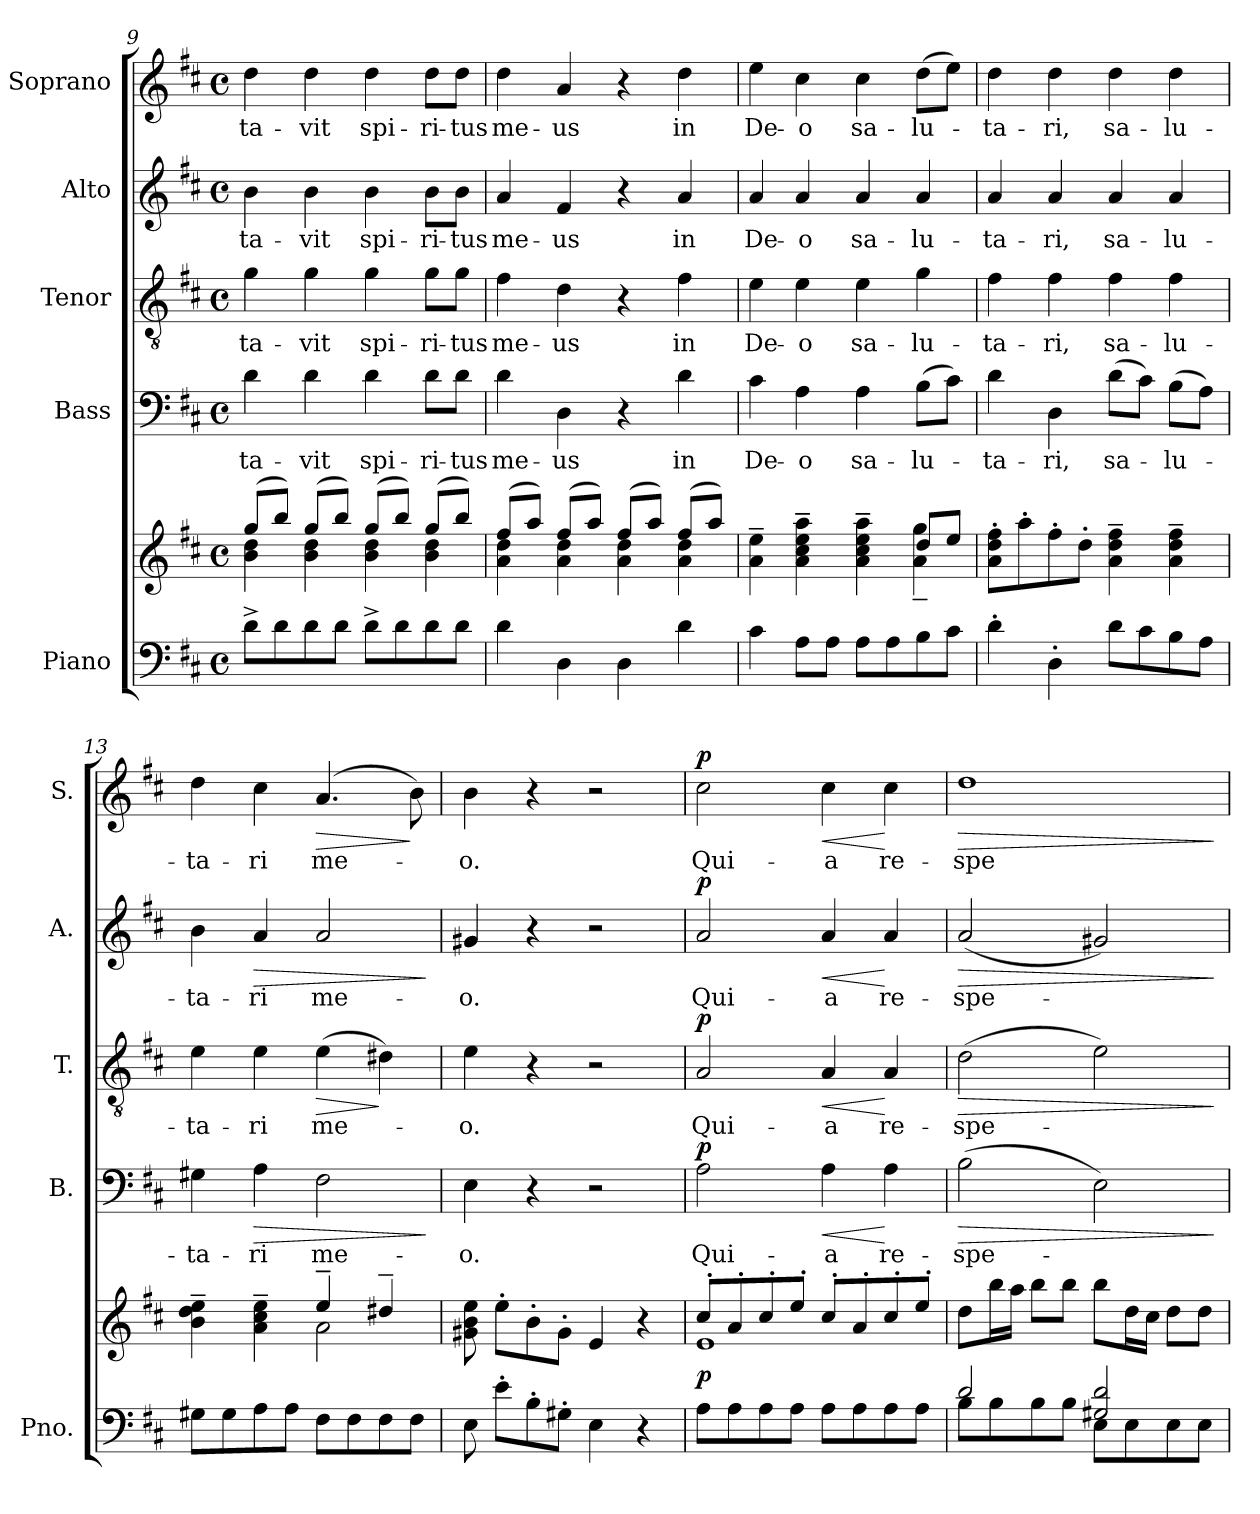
**kern	**kern	**dynam	**kern	**text	**dynam	**kern	**text	**dynam	**kern	**text	**dynam	**kern	**text	**dynam
*part5	*part5	*part5	*part4	*part4	*part4	*part3	*part3	*part3	*part2	*part2	*part2	*part1	*part1	*part1
*staff6	*staff5	*staff5/6	*staff4	*staff4	*staff4	*staff3	*staff3	*staff3	*staff2	*staff2	*staff2	*staff1	*staff1	*staff1
*I"Piano	*	*	*I"Bass	*	*	*I"Tenor	*	*	*I"Alto	*	*	*I"Soprano	*	*
*I'Pno.	*	*	*I'B.	*	*	*I'T.	*	*	*I'A.	*	*	*I'S.	*	*
!!LO:LB:g=z
*clefF4	*clefG2	*	*clefF4	*	*	*clefGv2	*	*	*clefG2	*	*	*clefG2	*	*
*	*	*	*	*	*	*ITrd7c12	*	*	*	*	*	*	*	*
*k[f#c#]	*k[f#c#]	*	*k[f#c#]	*	*	*k[f#c#]	*	*	*k[f#c#]	*	*	*k[f#c#]	*	*
*D:	*D:	*	*D:	*	*	*D:	*	*	*D:	*	*	*D:	*	*
*M4/4	*M4/4	*	*M4/4	*	*	*M4/4	*	*	*M4/4	*	*	*M4/4	*	*
*met(c)	*met(c)	*	*met(c)	*	*	*met(c)	*	*	*met(c)	*	*	*met(c)	*	*
=9	=9	=9	=9	=9	=9	=9	=9	=9	=9	=9	=9	=9	=9	=9
*	*^	*	*	*	*	*	*	*	*	*	*	*	*	*
!	!	!	!	!	!LO:LY:b:color=#000000	!	!	!	!	!	!	!	!	!	!
!	!	!	!	!	!	!	!	!LO:LY:b:color=#000000	!	!	!	!	!	!	!
!	!	!	!	!	!	!	!	!	!	!	!LO:LY:b:color=#000000	!	!	!	!
!	!	!	!	!	!	!	!	!	!	!	!	!	!	!LO:LY:b:color=#000000	!
8d^i\L	(8ggi/L	4bi\ 4ddi	.	4di\	-ta-	.	4Gi\	-ta-	.	4bi\	-ta-	.	4ddi\	-ta-	.
8di\	8bbi/J)	.	.	.	.	.	.	.	.	.	.	.	.	.	.
!	!	!	!	!	!LO:LY:b:color=#000000	!	!	!	!	!	!	!	!	!	!
!	!	!	!	!	!	!	!	!LO:LY:b:color=#000000	!	!	!	!	!	!	!
!	!	!	!	!	!	!	!	!	!	!	!LO:LY:b:color=#000000	!	!	!	!
!	!	!	!	!	!	!	!	!	!	!	!	!	!	!LO:LY:b:color=#000000	!
8di\	(8ggi/L	4bi\ 4ddi	.	4di\	-vit	.	4Gi\	-vit	.	4bi\	-vit	.	4ddi\	-vit	.
8di\J	8bbi/J)	.	.	.	.	.	.	.	.	.	.	.	.	.	.
!	!	!	!	!	!LO:LY:b:color=#000000	!	!	!	!	!	!	!	!	!	!
!	!	!	!	!	!	!	!	!LO:LY:b:color=#000000	!	!	!	!	!	!	!
!	!	!	!	!	!	!	!	!	!	!	!LO:LY:b:color=#000000	!	!	!	!
!	!	!	!	!	!	!	!	!	!	!	!	!	!	!LO:LY:b:color=#000000	!
8d^i\L	(8ggi/L	4bi\ 4ddi	.	4di\	spi-	.	4Gi\	spi-	.	4bi\	spi-	.	4ddi\	spi-	.
8di\	8bbi/J)	.	.	.	.	.	.	.	.	.	.	.	.	.	.
!	!	!	!	!	!LO:LY:b:color=#000000	!	!	!	!	!	!	!	!	!	!
!	!	!	!	!	!	!	!	!LO:LY:b:color=#000000	!	!	!	!	!	!	!
!	!	!	!	!	!	!	!	!	!	!	!LO:LY:b:color=#000000	!	!	!	!
!	!	!	!	!	!	!	!	!	!	!	!	!	!	!LO:LY:b:color=#000000	!
8di\	(8ggi/L	4bi\ 4ddi	.	8di\L	-ri-	.	8Gi\L	-ri-	.	8bi\L	-ri-	.	8ddi\L	-ri-	.
!	!	!	!	!	!LO:LY:b:color=#000000	!	!	!	!	!	!	!	!	!	!
!	!	!	!	!	!	!	!	!LO:LY:b:color=#000000	!	!	!	!	!	!	!
!	!	!	!	!	!	!	!	!	!	!	!LO:LY:b:color=#000000	!	!	!	!
!	!	!	!	!	!	!	!	!	!	!	!	!	!	!LO:LY:b:color=#000000	!
8di\J	8bbi/J)	.	.	8di\J	-tus	.	8Gi\J	-tus	.	8bi\J	-tus	.	8ddi\J	-tus	.
=10	=10	=10	=10	=10	=10	=10	=10	=10	=10	=10	=10	=10	=10	=10	=10
!	!	!	!	!	!LO:LY:b:color=#000000	!	!	!	!	!	!	!	!	!	!
!	!	!	!	!	!	!	!	!LO:LY:b:color=#000000	!	!	!	!	!	!	!
!	!	!	!	!	!	!	!	!	!	!	!LO:LY:b:color=#000000	!	!	!	!
!	!	!	!	!	!	!	!	!	!	!	!	!	!	!LO:LY:b:color=#000000	!
4di\	(8ff#i/L	4ai\ 4ddi	.	4di\	me-	.	4F#i\	me-	.	4ai/	me-	.	4ddi\	me-	.
.	8aai/J)	.	.	.	.	.	.	.	.	.	.	.	.	.	.
!	!	!	!	!	!LO:LY:b:color=#000000	!	!	!	!	!	!	!	!	!	!
!	!	!	!	!	!	!	!	!LO:LY:b:color=#000000	!	!	!	!	!	!	!
!	!	!	!	!	!	!	!	!	!	!	!LO:LY:b:color=#000000	!	!	!	!
!	!	!	!	!	!	!	!	!	!	!	!	!	!	!LO:LY:b:color=#000000	!
4Di\	(8ff#i/L	4ai\ 4ddi	.	4Di\	-us	.	4Di\	-us	.	4f#i/	-us	.	4ai/	-us	.
.	8aai/J)	.	.	.	.	.	.	.	.	.	.	.	.	.	.
4Di\	(8ff#i/L	4ai\ 4ddi	.	4r	.	.	4r	.	.	4r	.	.	4r	.	.
.	8aai/J)	.	.	.	.	.	.	.	.	.	.	.	.	.	.
!	!	!	!	!	!LO:LY:b:color=#000000	!	!	!	!	!	!	!	!	!	!
!	!	!	!	!	!	!	!	!LO:LY:b:color=#000000	!	!	!	!	!	!	!
!	!	!	!	!	!	!	!	!	!	!	!LO:LY:b:color=#000000	!	!	!	!
!	!	!	!	!	!	!	!	!	!	!	!	!	!	!LO:LY:b:color=#000000	!
4di\	(8ff#i/L	4ai\ 4ddi	.	4di\	in	.	4F#i\	in	.	4ai/	in	.	4ddi\	in	.
.	8aai/J)	.	.	.	.	.	.	.	.	.	.	.	.	.	.
=11	=11	=11	=11	=11	=11	=11	=11	=11	=11	=11	=11	=11	=11	=11	=11
!	!	!	!	!	!LO:LY:b:color=#000000	!	!	!	!	!	!	!	!	!	!
!	!	!	!	!	!	!	!	!LO:LY:b:color=#000000	!	!	!	!	!	!	!
!	!	!	!	!	!	!	!	!	!	!	!LO:LY:b:color=#000000	!	!	!	!
!	!	!	!	!	!	!	!	!	!	!	!	!	!	!LO:LY:b:color=#000000	!
4c#i\	4ai\~ 4eei~	2ryy	.	4c#i\	De-	.	4Ei\	De-	.	4ai/	De-	.	4eei\	De-	.
!	!	!	!	!	!LO:LY:b:color=#000000	!	!	!	!	!	!	!	!	!	!
!	!	!	!	!	!	!	!	!LO:LY:b:color=#000000	!	!	!	!	!	!	!
!	!	!	!	!	!	!	!	!	!	!	!LO:LY:b:color=#000000	!	!	!	!
!	!	!	!	!	!	!	!	!	!	!	!	!	!	!LO:LY:b:color=#000000	!
8Ai\L	4ai\~ 4cc#i~ 4eei~ 4aai~	.	.	4Ai\	-o	.	4Ei\	-o	.	4ai/	-o	.	4cc#i\	-o	.
8Ai\J	.	.	.	.	.	.	.	.	.	.	.	.	.	.	.
!	!	!	!	!	!LO:LY:b:color=#000000	!	!	!	!	!	!	!	!	!	!
!	!	!	!	!	!	!	!	!LO:LY:b:color=#000000	!	!	!	!	!	!	!
!	!	!	!	!	!	!	!	!	!	!	!LO:LY:b:color=#000000	!	!	!	!
!	!	!	!	!	!	!	!	!	!	!	!	!	!	!LO:LY:b:color=#000000	!
8Ai\L	4ai\~ 4cc#i~ 4eei~ 4aai~	4ryy	.	4Ai\	sa-	.	4Ei\	sa-	.	4ai/	sa-	.	4cc#i\	sa-	.
8Ai\	.	.	.	.	.	.	.	.	.	.	.	.	.	.	.
!	!	!	!	!	!LO:LY:b:color=#000000	!	!	!	!	!	!	!	!	!	!
!	!	!	!	!	!	!	!	!LO:LY:b:color=#000000	!	!	!	!	!	!	!
!	!	!	!	!	!	!	!	!	!	!	!LO:LY:b:color=#000000	!	!	!	!
!	!	!	!	!	!	!	!	!	!	!	!	!	!	!LO:LY:b:color=#000000	!
8Bi\	8ddi/L	4ai\~ 4ggi~	.	(8Bi\L	-lu-	.	4Gi\	-lu-	.	4ai/	-lu-	.	(8ddi\L	-lu-	.
8c#i\J	8eei/J	.	.	8c#i\J)	.	.	.	.	.	.	.	.	8eei\J)	.	.
*	*v	*v	*	*	*	*	*	*	*	*	*	*	*	*	*
=12	=12	=12	=12	=12	=12	=12	=12	=12	=12	=12	=12	=12	=12	=12
!	!	!	!	!LO:LY:b:color=#000000	!	!	!	!	!	!	!	!	!	!
!	!	!	!	!	!	!	!LO:LY:b:color=#000000	!	!	!	!	!	!	!
!	!	!	!	!	!	!	!	!	!	!LO:LY:b:color=#000000	!	!	!	!
!	!	!	!	!	!	!	!	!	!	!	!	!	!LO:LY:b:color=#000000	!
4d'i\	8ai\' 8ddi' 8ff#i'L	.	4di\	-ta-	.	4F#i\	-ta-	.	4ai/	-ta-	.	4ddi\	-ta-	.
.	8aa'i\	.	.	.	.	.	.	.	.	.	.	.	.	.
!	!	!	!	!LO:LY:b:color=#000000	!	!	!	!	!	!	!	!	!	!
!	!	!	!	!	!	!	!LO:LY:b:color=#000000	!	!	!	!	!	!	!
!	!	!	!	!	!	!	!	!	!	!LO:LY:b:color=#000000	!	!	!	!
!	!	!	!	!	!	!	!	!	!	!	!	!	!LO:LY:b:color=#000000	!
4D'i\	8ff#'i\	.	4Di\	-ri,	.	4F#i\	-ri,	.	4ai/	-ri,	.	4ddi\	-ri,	.
.	8dd'i\J	.	.	.	.	.	.	.	.	.	.	.	.	.
!	!	!	!	!LO:LY:b:color=#000000	!	!	!	!	!	!	!	!	!	!
!	!	!	!	!	!	!	!LO:LY:b:color=#000000	!	!	!	!	!	!	!
!	!	!	!	!	!	!	!	!	!	!LO:LY:b:color=#000000	!	!	!	!
!	!	!	!	!	!	!	!	!	!	!	!	!	!LO:LY:b:color=#000000	!
8di\L	4ai\~ 4ddi~ 4ff#i~	.	(8di\L	sa-	.	4F#i\	sa-	.	4ai/	sa-	.	4ddi\	sa-	.
8c#i\	.	.	8c#i\J)	.	.	.	.	.	.	.	.	.	.	.
!	!	!	!	!LO:LY:b:color=#000000	!	!	!	!	!	!	!	!	!	!
!	!	!	!	!	!	!	!LO:LY:b:color=#000000	!	!	!	!	!	!	!
!	!	!	!	!	!	!	!	!	!	!LO:LY:b:color=#000000	!	!	!	!
!	!	!	!	!	!	!	!	!	!	!	!	!	!LO:LY:b:color=#000000	!
8Bi\	4ai\~ 4ddi~ 4ff#i~	.	(8Bi\L	-lu-	.	4F#i\	-lu-	.	4ai/	-lu-	.	4ddi\	-lu-	.
8Ai\J	.	.	8Ai\J)	.	.	.	.	.	.	.	.	.	.	.
=13	=13	=13	=13	=13	=13	=13	=13	=13	=13	=13	=13	=13	=13	=13
*	*^	*	*	*	*	*	*	*	*	*	*	*	*	*
!	!	!	!	!	!LO:LY:b:color=#000000	!	!	!	!	!	!	!	!	!	!
!	!	!	!	!	!	!	!	!LO:LY:b:color=#000000	!	!	!	!	!	!	!
!	!	!	!	!	!	!	!	!	!	!	!LO:LY:b:color=#000000	!	!	!	!
!	!	!	!	!	!	!	!	!	!	!	!	!	!	!LO:LY:b:color=#000000	!
8G#Xi\L	4bi\~ 4ddi~ 4eei~	2ryy	.	4G#Xi\	-ta-	.	4Ei\	-ta-	.	4bi\	-ta-	.	4ddi\	-ta-	.
8G#i\	.	.	.	.	.	.	.	.	.	.	.	.	.	.	.
!	!	!	!	!	!LO:LY:b:color=#000000	!LO:HP:b	!	!	!	!	!	!	!	!	!
!	!	!	!	!	!	!	!	!LO:LY:b:color=#000000	!	!	!	!	!	!	!
!	!	!	!	!	!	!	!	!	!	!	!LO:LY:b:color=#000000	!LO:HP:b	!	!	!
!	!	!	!	!	!	!	!	!	!	!	!	!	!	!LO:LY:b:color=#000000	!
8Ai\	4ai\~ 4cc#i~ 4eei~	.	.	4Ai\	-ri	>	4Ei\	-ri	.	4ai/	-ri	>	4cc#i\	-ri	.
8Ai\J	.	.	.	.	.	.	.	.	.	.	.	.	.	.	.
!	!	!	!	!	!LO:LY:b:color=#000000	!	!	!	!	!	!	!	!	!	!
!	!	!	!	!	!	!	!	!LO:LY:b:color=#000000	!LO:HP:b	!	!	!	!	!	!
!	!	!	!	!	!	!	!	!	!	!	!LO:LY:b:color=#000000	!	!	!	!
!	!	!	!	!	!	!	!	!	!	!	!	!	!	!LO:LY:b:color=#000000	!LO:HP:b
8F#i\L	4ee~i/	2ai\	.	2F#i\	me-	.	(4Ei\	me-	>	2ai/	me-	.	(4.ai/	me-	>
8F#i\	.	.	.	.	.	.	.	.	.	.	.	.	.	.	.
8F#i\	4dd#X~i/	.	.	.	.	.	4D#Xi\)	.	]	.	.	.	.	.	.
8F#i\J	.	.	.	.	.	.	.	.	.	.	.	.	8bi\)	.	]
*	*v	*v	*	*	*	*	*	*	*	*	*	*	*	*	*
.	.	.	.	.	]	.	.	.	.	.	]	.	.	.
!!LO:PB:g=z
=14	=14	=14	=14	=14	=14	=14	=14	=14	=14	=14	=14	=14	=14	=14
!	!	!	!	!LO:LY:b:color=#000000	!	!	!	!	!	!	!	!	!	!
!	!	!	!	!	!	!	!LO:LY:b:color=#000000	!	!	!	!	!	!	!
!	!	!	!	!	!	!	!	!	!	!LO:LY:b:color=#000000	!	!	!	!
!	!	!	!	!	!	!	!	!	!	!	!	!	!LO:LY:b:color=#000000	!
8Ei\	8g#Xi\ 8bi 8eei	.	4Ei\	-o.	.	4Ei\	-o.	.	4g#Xi/	-o.	.	4bi\	-o.	.
8e'i\L	8ee'i\L	.	.	.	.	.	.	.	.	.	.	.	.	.
8B'i\	8b'i\	.	4r	.	.	4r	.	.	4r	.	.	4r	.	.
8G#X'i\J	8g#'i\J	.	.	.	.	.	.	.	.	.	.	.	.	.
4Ei\	4ei/	.	2r	.	.	2r	.	.	2r	.	.	2r	.	.
4r	4r	.	.	.	.	.	.	.	.	.	.	.	.	.
=15	=15	=15	=15	=15	=15	=15	=15	=15	=15	=15	=15	=15	=15	=15
*	*^	*	*	*	*	*	*	*	*	*	*	*	*	*
!	!	!	!	!	!LO:LY:b:color=#000000	!	!	!	!	!	!	!	!	!	!
!	!	!	!	!	!	!	!	!LO:LY:b:color=#000000	!	!	!	!	!	!	!
!	!	!	!	!	!	!	!	!	!	!	!LO:LY:b:color=#000000	!	!	!	!
!	!	!	!	!	!	!	!	!	!	!	!	!	!	!LO:LY:b:color=#000000	!
8Ai\L	8cc#'i/L	1ei	p	2Ai\	Qui-	p	2AAi/	Qui-	p	2ai/	Qui-	p	2cc#i\	Qui-	p
8Ai\	8a'i/	.	.	.	.	.	.	.	.	.	.	.	.	.	.
8Ai\	8cc#'i/	.	.	.	.	.	.	.	.	.	.	.	.	.	.
8Ai\J	8ee'i/J	.	.	.	.	.	.	.	.	.	.	.	.	.	.
!	!	!	!	!	!LO:LY:b:color=#000000	!LO:HP:b	!	!	!	!	!	!	!	!	!
!	!	!	!	!	!	!	!	!LO:LY:b:color=#000000	!LO:HP:b	!	!	!	!	!	!
!	!	!	!	!	!	!	!	!	!	!	!LO:LY:b:color=#000000	!LO:HP:b	!	!	!
!	!	!	!	!	!	!	!	!	!	!	!	!	!	!LO:LY:b:color=#000000	!LO:HP:b
8Ai\L	8cc#'i/L	.	.	4Ai\	-a	<	4AAi/	-a	<	4ai/	-a	<	4cc#i\	-a	<
8Ai\	8a'i/	.	.	.	.	.	.	.	.	.	.	.	.	.	.
!	!	!	!	!	!LO:LY:b:color=#000000	!	!	!	!	!	!	!	!	!	!
!	!	!	!	!	!	!	!	!LO:LY:b:color=#000000	!	!	!	!	!	!	!
!	!	!	!	!	!	!	!	!	!	!	!LO:LY:b:color=#000000	!	!	!	!
!	!	!	!	!	!	!	!	!	!	!	!	!	!	!LO:LY:b:color=#000000	!
8Ai\	8cc#'i/	.	.	4Ai\	re-	[	4AAi/	re-	[	4ai/	re-	[	4cc#i\	re-	[
8Ai\J	8ee'i/J	.	.	.	.	.	.	.	.	.	.	.	.	.	.
*	*v	*v	*	*	*	*	*	*	*	*	*	*	*	*	*
=16	=16	=16	=16	=16	=16	=16	=16	=16	=16	=16	=16	=16	=16	=16
*^	*	*	*	*	*	*	*	*	*	*	*	*	*	*
!	!	!	!	!	!LO:LY:b:color=#000000	!LO:HP:b	!	!	!	!	!	!	!	!	!
!	!	!	!	!	!	!	!	!LO:LY:b:color=#000000	!LO:HP:b	!	!	!	!	!	!
!	!	!	!	!	!	!	!	!	!	!	!LO:LY:b:color=#000000	!LO:HP:b	!	!	!
!	!	!	!	!	!	!	!	!	!	!	!	!	!	!LO:LY:b:color=#000000	!LO:HP:b
2di/	8Bi\L	8ddi\L	.	(2Bi\	-spe-	>	(2Di\	-spe-	>	(2ai/	-spe-	>	1ddi	-spe-	>
.	8Bi\	16bbi\L	.	.	.	.	.	.	.	.	.	.	.	.	.
.	.	16aai\JJ	.	.	.	.	.	.	.	.	.	.	.	.	.
.	8Bi\	8bbi\L	.	.	.	.	.	.	.	.	.	.	.	.	.
.	8Bi\J	8bbi\J	.	.	.	.	.	.	.	.	.	.	.	.	.
2G#Xi/ 2di	8Ei\L	8bbi\L	.	2Ei\)	.	.	2Ei\)	.	.	2g#Xi/)	.	.	.	.	.
.	8Ei\	16ddi\L	.	.	.	.	.	.	.	.	.	.	.	.	.
.	.	16cc#i\JJ	.	.	.	.	.	.	.	.	.	.	.	.	.
.	8Ei\	8ddi\L	.	.	.	.	.	.	.	.	.	.	.	.	.
.	8Ei\J	8ddi\J	.	.	.	.	.	.	.	.	.	.	.	.	.
*v	*v	*	*	*	*	*	*	*	*	*	*	*	*	*	*
.	.	.	.	.	]	.	.	]	.	.	]	.	.	]
=	=	=	=	=	=	=	=	=	=	=	=	=	=	=
*-	*-	*-	*-	*-	*-	*-	*-	*-	*-	*-	*-	*-	*-	*-
